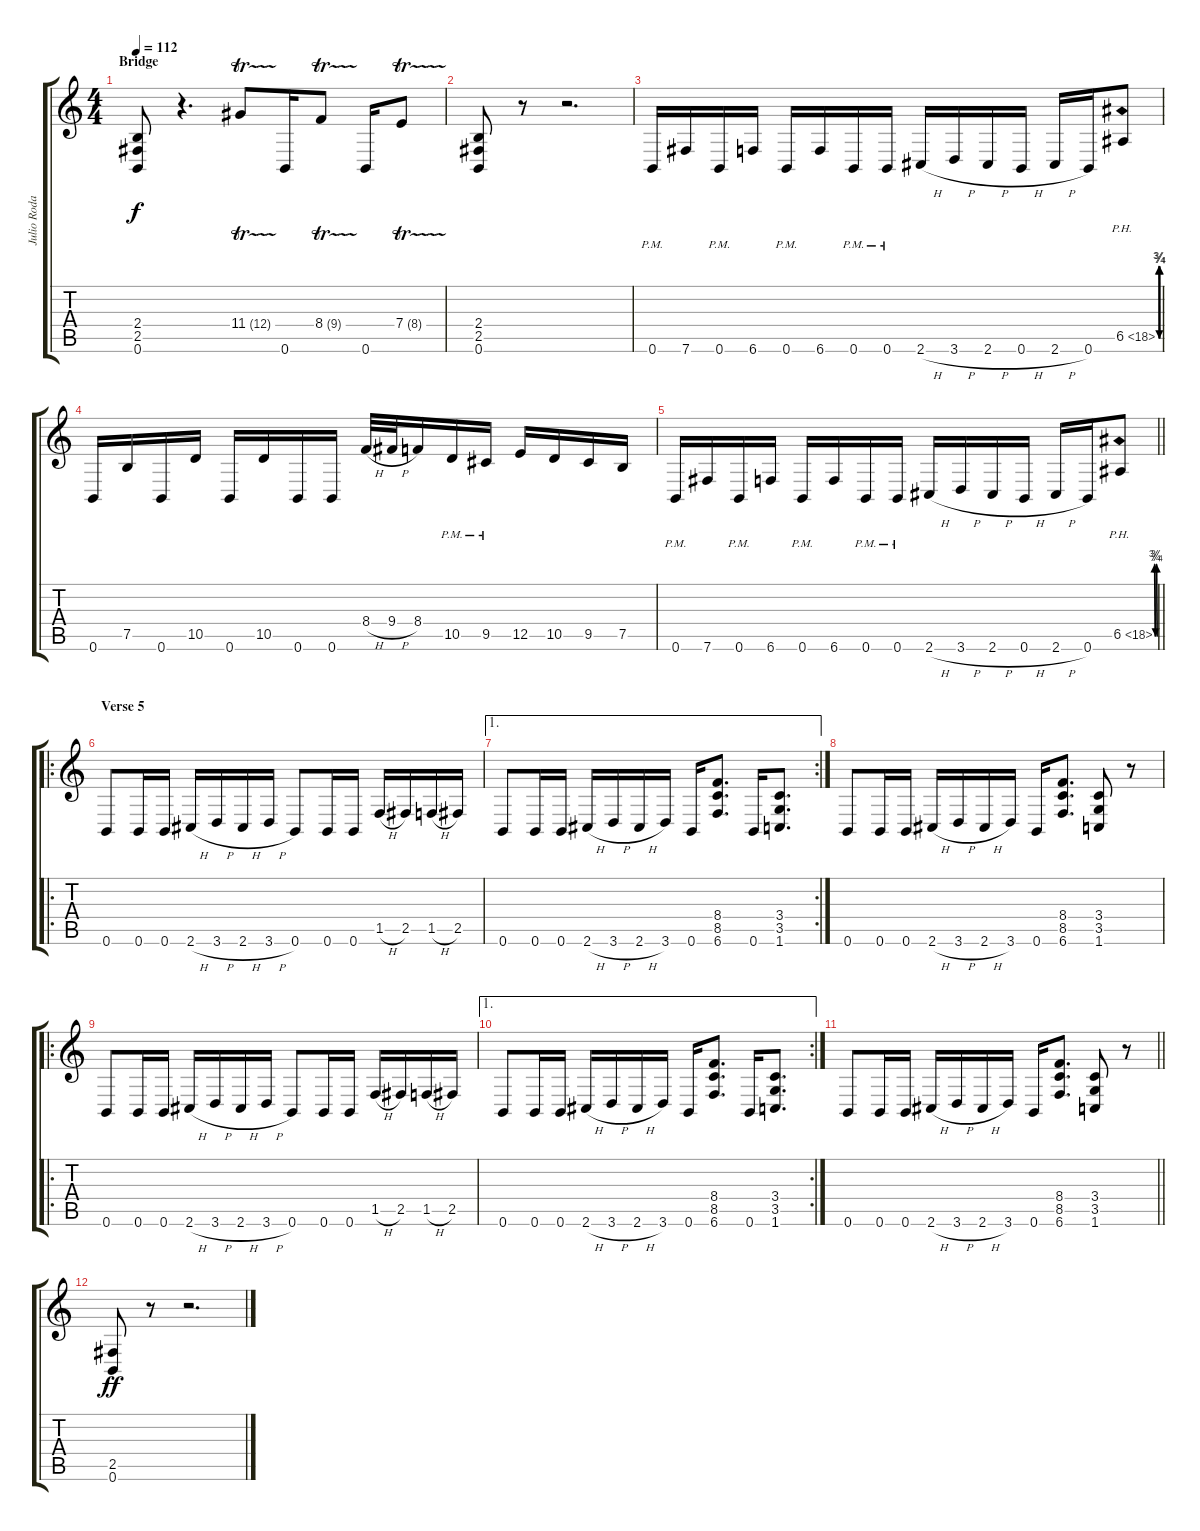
\track ("Julio Rodas" "Julio Roda") {instrument distortionguitar}
\staff {score tabs}
\tuning (B3 Gb3 D3 A2 E2 B1) {hide}
\ts (4 4)
\section ("" "Bridge")
\tempo 112
\clef g2
\ks c
(2.4 2.5 0.6).8{dy f} r.4{d} 11.4{tr (12 32)}.8 0.6.16 8.4{tr (9 32)}.8 0.6.16 7.4{tr (8 32)}.8 |
(2.4 2.5 0.6).8 r.8 r.2{d} |
0.6{pm}.16 7.6.16 0.6{pm}.16 6.6.16 0.6{pm}.16 6.6.16 0.6{pm}.16 0.6{pm}.16 2.6{h}.16 3.6{h}.16 2.6{h}.16 0.6{h}.16 2.6{h}.16 0.6.16 6.5{be (custom 0 0 10 3 20 3 30 0 40 0 50 3 60 3) ph 12}.8 |
0.6.16 7.5.16 0.6.16 10.5.16 0.6.16 10.5.16 0.6.16 0.6.16 8.4{h}.32 9.4{h}.32 8.4.16 10.5{pm}.16 9.5{pm}.16 12.5.16 10.5.16 9.5.16 7.5.16 |
\barLineRight lightlight
0.6{pm}.16 7.6.16 0.6{pm}.16 6.6.16 0.6{pm}.16 6.6.16 0.6{pm}.16 0.6{pm}.16 2.6{h}.16 3.6{h}.16 2.6{h}.16 0.6{h}.16 2.6{h}.16 0.6.16 6.5{be (custom 0 0 10 3 20 3 30 0 40 0 50 3 60 3) ph 12}.8 |
\ro
\section ("" "Verse 5")
0.6.8 0.6.16 0.6.16 2.6{h}.16 3.6{h}.16 2.6{h}.16 3.6{h}.16 0.6.8 0.6.16 0.6.16 1.5{h}.16 2.5.16 1.5{h}.16 2.5.16 |
\ae 1
\rc 2
0.6.8 0.6.16 0.6.16 2.6{h}.16 3.6{h}.16 2.6{h}.16 3.6.16 0.6.16 (8.4 8.5 6.6).8{d} 0.6.16 (3.4 3.5 1.6).8{d} |
0.6.8 0.6.16 0.6.16 2.6{h}.16 3.6{h}.16 2.6{h}.16 3.6.16 0.6.16 (8.4 8.5 6.6).8{d} (3.4 3.5 1.6).8 r.8 |
\ro
0.6.8 0.6.16 0.6.16 2.6{h}.16 3.6{h}.16 2.6{h}.16 3.6{h}.16 0.6.8 0.6.16 0.6.16 1.5{h}.16 2.5.16 1.5{h}.16 2.5.16 |
\ae 1
\rc 2
0.6.8 0.6.16 0.6.16 2.6{h}.16 3.6{h}.16 2.6{h}.16 3.6.16 0.6.16 (8.4 8.5 6.6).8{d} 0.6.16 (3.4 3.5 1.6).8{d} |
\barLineRight lightlight
0.6.8 0.6.16 0.6.16 2.6{h}.16 3.6{h}.16 2.6{h}.16 3.6.16 0.6.16 (8.4 8.5 6.6).8{d} (3.4 3.5 1.6).8 r.8 |
(2.5 0.6).8{dy ff} r.8 r.2{d}
